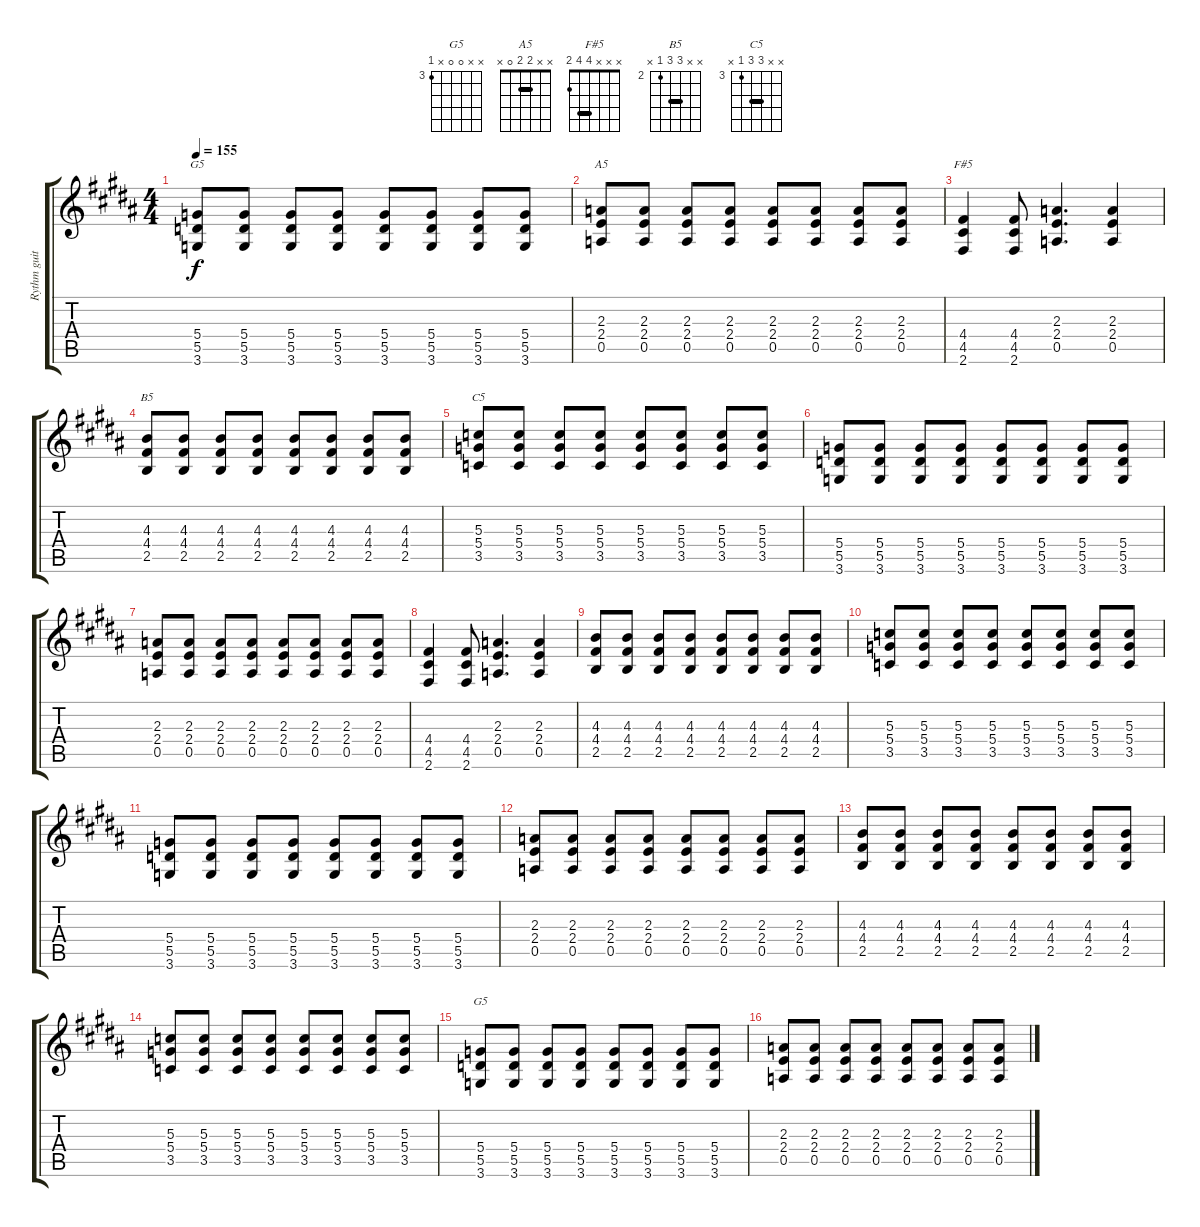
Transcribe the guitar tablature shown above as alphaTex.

\track ("Rythm guitar (Jesper Binzer)" "Rythm guit") {instrument distortionguitar}
\staff {score tabs}
\tuning (E4 B3 G3 D3 A2 E2) {hide}
\chord ("G5" x x x 5 5 3) {firstfret 3 barre 5}
\chord ("A5" x x 2 2 0 x) {barre 2}
\chord ("F#5" x x x 4 4 2) {barre 4}
\chord ("B5" x x 4 4 2 x) {firstfret 2 barre 4}
\chord ("C5" x x 5 5 3 x) {firstfret 3 barre 5}
\chord ("G5" x x 0 0 x 3) {firstfret 3}
\ts (4 4)
\tempo 155
\clef g2
\ks b
(5.4 5.5 3.6).8{ch "G5" dy f} (5.4 5.5 3.6).8 (5.4 5.5 3.6).8 (5.4 5.5 3.6).8 (5.4 5.5 3.6).8 (5.4 5.5 3.6).8 (5.4 5.5 3.6).8 (5.4 5.5 3.6).8 |
(2.3 2.4 0.5).8{ch "A5"} (2.3 2.4 0.5).8 (2.3 2.4 0.5).8 (2.3 2.4 0.5).8 (2.3 2.4 0.5).8 (2.3 2.4 0.5).8 (2.3 2.4 0.5).8 (2.3 2.4 0.5).8 |
(4.4 4.5 2.6).4{ch "F#5"} (4.4 4.5 2.6).8 (2.3 2.4 0.5).4{d} (2.3 2.4 0.5).4 |
(4.3 4.4 2.5).8{ch "B5"} (4.3 4.4 2.5).8 (4.3 4.4 2.5).8 (4.3 4.4 2.5).8 (4.3 4.4 2.5).8 (4.3 4.4 2.5).8 (4.3 4.4 2.5).8 (4.3 4.4 2.5).8 |
(5.3 5.4 3.5).8{ch "C5"} (5.3 5.4 3.5).8 (5.3 5.4 3.5).8 (5.3 5.4 3.5).8 (5.3 5.4 3.5).8 (5.3 5.4 3.5).8 (5.3 5.4 3.5).8 (5.3 5.4 3.5).8 |
(5.4 5.5 3.6).8 (5.4 5.5 3.6).8 (5.4 5.5 3.6).8 (5.4 5.5 3.6).8 (5.4 5.5 3.6).8 (5.4 5.5 3.6).8 (5.4 5.5 3.6).8 (5.4 5.5 3.6).8 |
(2.3 2.4 0.5).8 (2.3 2.4 0.5).8 (2.3 2.4 0.5).8 (2.3 2.4 0.5).8 (2.3 2.4 0.5).8 (2.3 2.4 0.5).8 (2.3 2.4 0.5).8 (2.3 2.4 0.5).8 |
(4.4 4.5 2.6).4 (4.4 4.5 2.6).8 (2.3 2.4 0.5).4{d} (2.3 2.4 0.5).4 |
(4.3 4.4 2.5).8 (4.3 4.4 2.5).8 (4.3 4.4 2.5).8 (4.3 4.4 2.5).8 (4.3 4.4 2.5).8 (4.3 4.4 2.5).8 (4.3 4.4 2.5).8 (4.3 4.4 2.5).8 |
(5.3 5.4 3.5).8 (5.3 5.4 3.5).8 (5.3 5.4 3.5).8 (5.3 5.4 3.5).8 (5.3 5.4 3.5).8 (5.3 5.4 3.5).8 (5.3 5.4 3.5).8 (5.3 5.4 3.5).8 |
(5.4 5.5 3.6).8 (5.4 5.5 3.6).8 (5.4 5.5 3.6).8 (5.4 5.5 3.6).8 (5.4 5.5 3.6).8 (5.4 5.5 3.6).8 (5.4 5.5 3.6).8 (5.4 5.5 3.6).8 |
(2.3 2.4 0.5).8 (2.3 2.4 0.5).8 (2.3 2.4 0.5).8 (2.3 2.4 0.5).8 (2.3 2.4 0.5).8 (2.3 2.4 0.5).8 (2.3 2.4 0.5).8 (2.3 2.4 0.5).8 |
(4.3 4.4 2.5).8 (4.3 4.4 2.5).8 (4.3 4.4 2.5).8 (4.3 4.4 2.5).8 (4.3 4.4 2.5).8 (4.3 4.4 2.5).8 (4.3 4.4 2.5).8 (4.3 4.4 2.5).8 |
(5.3 5.4 3.5).8 (5.3 5.4 3.5).8 (5.3 5.4 3.5).8 (5.3 5.4 3.5).8 (5.3 5.4 3.5).8 (5.3 5.4 3.5).8 (5.3 5.4 3.5).8 (5.3 5.4 3.5).8 |
(5.4 5.5 3.6).8{ch "G5"} (5.4 5.5 3.6).8 (5.4 5.5 3.6).8 (5.4 5.5 3.6).8 (5.4 5.5 3.6).8 (5.4 5.5 3.6).8 (5.4 5.5 3.6).8 (5.4 5.5 3.6).8 |
(2.3 2.4 0.5).8 (2.3 2.4 0.5).8 (2.3 2.4 0.5).8 (2.3 2.4 0.5).8 (2.3 2.4 0.5).8 (2.3 2.4 0.5).8 (2.3 2.4 0.5).8 (2.3 2.4 0.5).8
